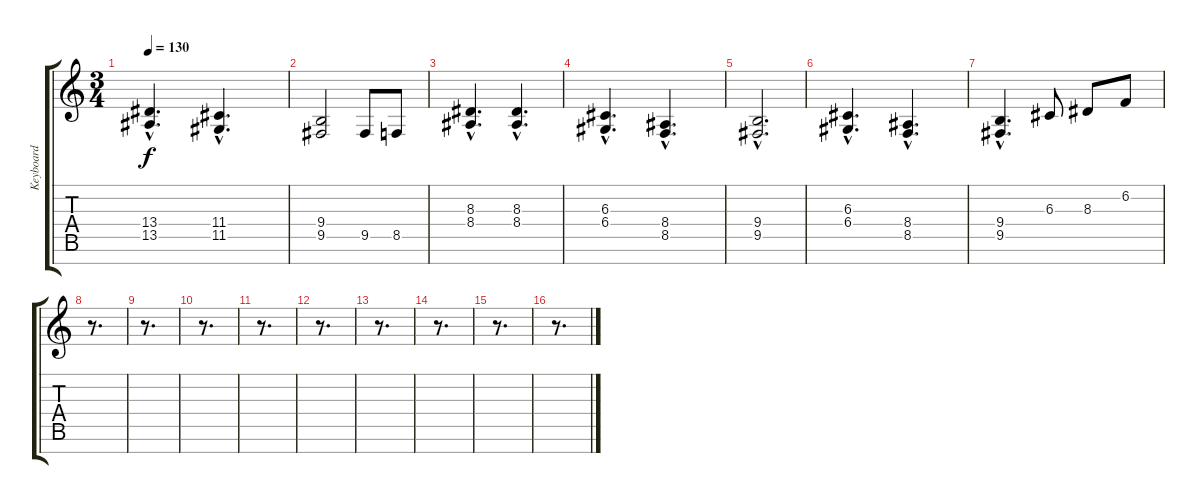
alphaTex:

\track ("Keyboard" "Keyboard") {instrument acousticgrandpiano}
\staff {score tabs}
\tuning (E6 B3 G3 D3 A2 E2 B1) {hide}
\ts (3 4)
\tempo 130
\clef g2
\ks c
(13.4{hac} 13.5{hac}).4{d dy f} (11.4{hac} 11.5{hac}).4{d} |
(9.4 9.5).2 9.5.8 8.5.8 |
(8.3{hac} 8.4{hac}).4{d} (8.3{hac} 8.4{hac}).4{d} |
(6.3{hac} 6.4{hac}).4{d} (8.4{hac} 8.5{hac}).4{d} |
(9.4{hac} 9.5{hac}).2{d} |
(6.3{hac} 6.4{hac}).4{d} (8.4{hac} 8.5{hac}).4{d} |
(9.4{hac} 9.5{hac}).4{d} 6.3.8 8.3.8 6.2.8 |
r.8{d} |
r.8{d} |
r.8{d} |
r.8{d} |
r.8{d} |
r.8{d} |
r.8{d} |
r.8{d} |
r.8{d}
